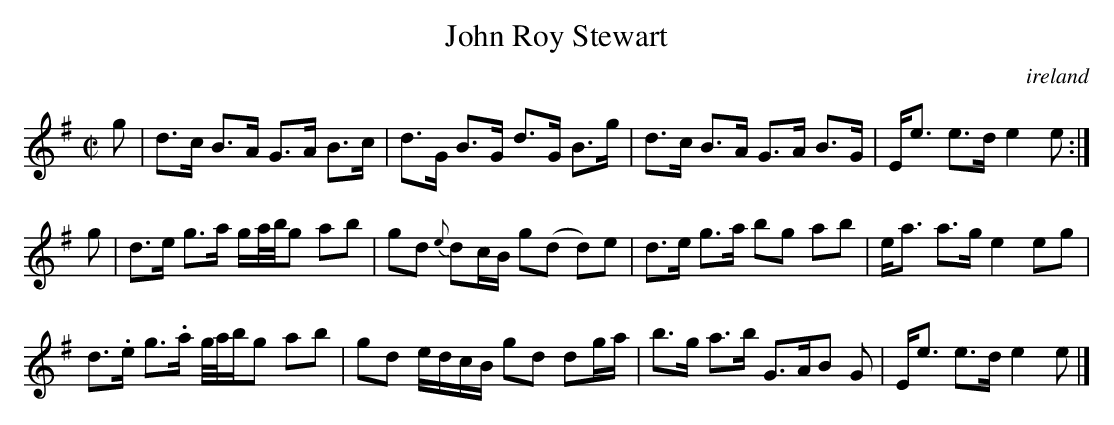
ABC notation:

X:1
T:John Roy Stewart
O:ireland
M:C|
K:Em
g|\
d>c B>A G>A B>c| d>G B>G d>G B>g| d>c B>A G>A B>G| E<e e>d e2e:|
g|\
d>e g>a g/a//b//g ab| gd {e}dc/B/ g(d d)e|\
d>e g>a bg ab| e<a a>g e2 eg|
d>.e g>.a g//a//b/g ab| gd e/d/c/B/ gd dg/a/|\
b>g a>b G>AB G| E<e e>d e2e|]
